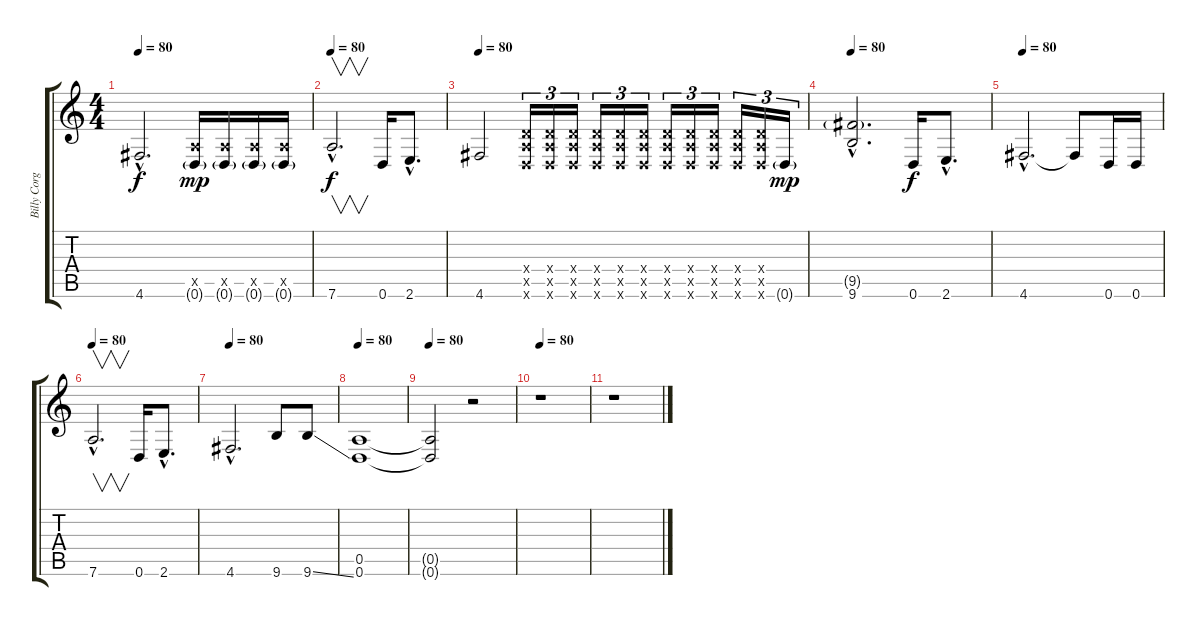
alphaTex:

\track ("Billy Corgan" "Billy Corg") {instrument electricguitarjazz}
\staff {score tabs}
\tuning (E4 B3 G3 D3 A2 D2) {hide}
\ts (4 4)
\tempo 80
\clef g2
\ks c
4.6{hac}.2{d dy f instrument distortionguitar} (0.5{x} 0.6{g}).16{dy mp} (0.5{x} 0.6{g}).16 (0.5{x} 0.6{g}).16 (0.5{x} 0.6{g}).16 |
\tempo 80
7.6{hac}.2{v d dy f instrument distortionguitar} 0.6.16 2.6{hac}.8{d} |
\tempo 80
4.6.2{instrument distortionguitar} (0.4{x} 0.5{x} 0.6{x}).16{tu (3 2)} (0.4{x} 0.5{x} 0.6{x}).16{tu (3 2)} (0.4{x} 0.5{x} 0.6{x}).16{tu (3 2)} (0.4{x} 0.5{x} 0.6{x}).16{tu (3 2)} (0.4{x} 0.5{x} 0.6{x}).16{tu (3 2)} (0.4{x} 0.5{x} 0.6{x}).16{tu (3 2)} (0.4{x} 0.5{x} 0.6{x}).16{tu (3 2)} (0.4{x} 0.5{x} 0.6{x}).16{tu (3 2)} (0.4{x} 0.5{x} 0.6{x}).16{tu (3 2)} (0.4{x} 0.5{x} 0.6{x}).16{tu (3 2)} (0.4{x} 0.5{x} 0.6{x}).16{tu (3 2)} 0.6{g}.16{tu (3 2) dy mp} |
\tempo 80
(9.5{g hac} 9.6{hac}).2{d instrument distortionguitar} 0.6.16{dy f} 2.6{hac}.8{d} |
\tempo 80
4.6{hac}.2{d instrument distortionguitar} 4.6{t}.8 0.6.16 0.6.16 |
\tempo 80
7.6{hac}.2{v d instrument distortionguitar} 0.6.16 2.6{hac}.8{d} |
\tempo 80
4.6{hac}.2{d instrument distortionguitar} 9.6.8 9.6{ss}.8 |
\tempo 80
(0.5 0.6).1{instrument distortionguitar} |
\tempo 80
(0.5{t} 0.6{t}).2{instrument distortionguitar} r.2 |
\tempo 80
r.1 |
r.1
